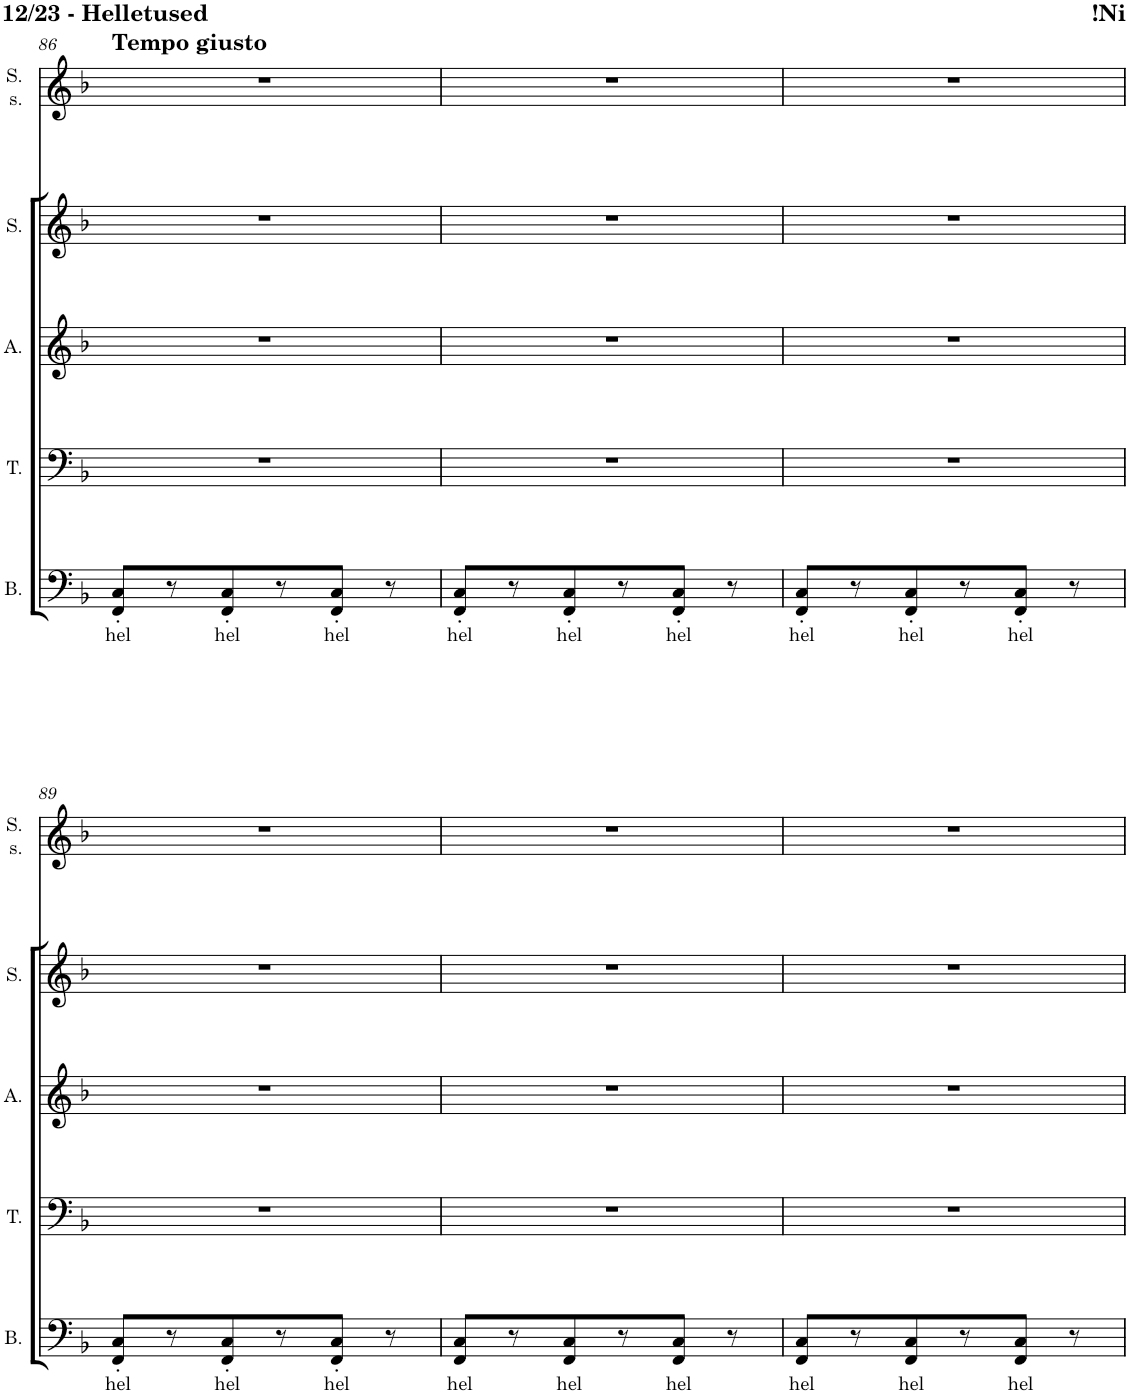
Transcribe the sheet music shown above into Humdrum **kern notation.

**kern	**text	**kern	**kern	**kern	**kern
*part5	*part5	*part4	*part3	*part2	*part1
*staff5	*staff5	*staff4	*staff3	*staff2	*staff1
*I"Bass	*	*I"Tenor	*I"Alto	*I"Soprano	*I"Soprano Solo
*I'B.	*	*I'T.	*I'A.	*I'S.	*I'S. s.
!!LO:PB:g=z
*clefF4	*	*clefF4	*clefG2	*clefG2	*clefG2
*k[b-]	*	*k[b-]	*k[b-]	*k[b-]	*k[b-]
*M3/4	*	*M3/4	*M3/4	*M3/4	*M3/4
=86	=86	=86	=86	=86	=86
!	!	!	!	!	!LO:TX:a:B:t=Tempo giusto
!	!LO:LY:b	!	!	!	!
8FF/' 8C/'L	hel	2.r	2.r	2.r	2.r
8r	.	.	.	.	.
!	!LO:LY:b	!	!	!	!
8FF/' 8C/'	hel	.	.	.	.
8r	.	.	.	.	.
!	!LO:LY:b	!	!	!	!
8FF/' 8C/'J	hel	.	.	.	.
8r	.	.	.	.	.
=87	=87	=87	=87	=87	=87
!	!LO:LY:b	!	!	!	!
8FF/' 8C/'L	hel	2.r	2.r	2.r	2.r
8r	.	.	.	.	.
!	!LO:LY:b	!	!	!	!
8FF/' 8C/'	hel	.	.	.	.
8r	.	.	.	.	.
!	!LO:LY:b	!	!	!	!
8FF/' 8C/'J	hel	.	.	.	.
8r	.	.	.	.	.
=88	=88	=88	=88	=88	=88
!	!LO:LY:b	!	!	!	!
8FF/' 8C/'L	hel	2.r	2.r	2.r	2.r
8r	.	.	.	.	.
!	!LO:LY:b	!	!	!	!
8FF/' 8C/'	hel	.	.	.	.
8r	.	.	.	.	.
!	!LO:LY:b	!	!	!	!
8FF/' 8C/'J	hel	.	.	.	.
8r	.	.	.	.	.
!!LO:LB:g=z
=89	=89	=89	=89	=89	=89
!	!LO:LY:b	!	!	!	!
8FF/' 8C/'L	hel	2.r	2.r	2.r	2.r
8r	.	.	.	.	.
!	!LO:LY:b	!	!	!	!
8FF/' 8C/'	hel	.	.	.	.
8r	.	.	.	.	.
!	!LO:LY:b	!	!	!	!
8FF/' 8C/'J	hel	.	.	.	.
8r	.	.	.	.	.
=90	=90	=90	=90	=90	=90
!	!LO:LY:b	!	!	!	!
8FF/ 8C/L	hel	2.r	2.r	2.r	2.r
8r	.	.	.	.	.
!	!LO:LY:b	!	!	!	!
8FF/ 8C/	hel	.	.	.	.
8r	.	.	.	.	.
!	!LO:LY:b	!	!	!	!
8FF/ 8C/J	hel	.	.	.	.
8r	.	.	.	.	.
=91	=91	=91	=91	=91	=91
!	!LO:LY:b	!	!	!	!
8FF/ 8C/L	hel	2.r	2.r	2.r	2.r
8r	.	.	.	.	.
!	!LO:LY:b	!	!	!	!
8FF/ 8C/	hel	.	.	.	.
8r	.	.	.	.	.
!	!LO:LY:b	!	!	!	!
8FF/ 8C/J	hel	.	.	.	.
8r	.	.	.	.	.
=	=	=	=	=	=
*-	*-	*-	*-	*-	*-
